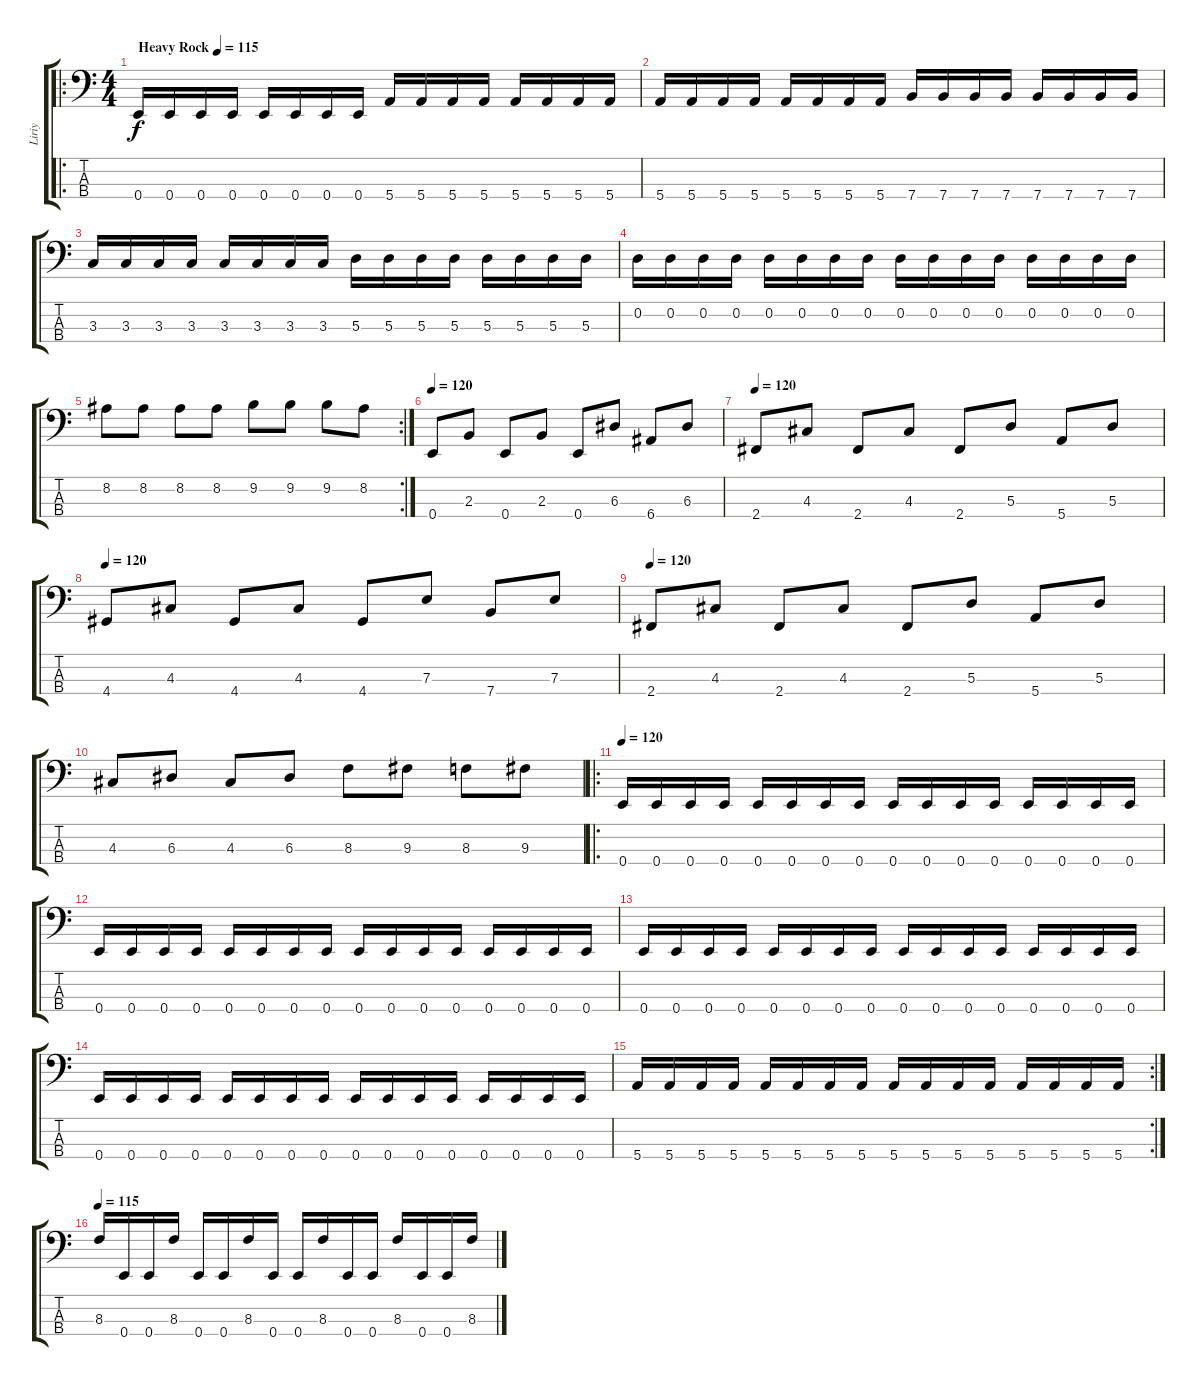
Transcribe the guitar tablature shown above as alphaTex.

\track ("Liriy" "Liriy") {instrument electricbassfinger}
\staff {score tabs}
\tuning (G2 D2 A1 E1) {hide}
\ro
\ts (4 4)
\tempo (115 "Heavy Rock")
\clef f4
\ks c
0.4.16{dy f instrument electricbassfinger} 0.4.16 0.4.16 0.4.16 0.4.16 0.4.16 0.4.16 0.4.16 5.4.16 5.4.16 5.4.16 5.4.16 5.4.16 5.4.16 5.4.16 5.4.16 |
5.4.16 5.4.16 5.4.16 5.4.16 5.4.16 5.4.16 5.4.16 5.4.16 7.4.16 7.4.16 7.4.16 7.4.16 7.4.16 7.4.16 7.4.16 7.4.16 |
3.3.16 3.3.16 3.3.16 3.3.16 3.3.16 3.3.16 3.3.16 3.3.16 5.3.16 5.3.16 5.3.16 5.3.16 5.3.16 5.3.16 5.3.16 5.3.16 |
0.2.16 0.2.16 0.2.16 0.2.16 0.2.16 0.2.16 0.2.16 0.2.16 0.2.16 0.2.16 0.2.16 0.2.16 0.2.16 0.2.16 0.2.16 0.2.16 |
\rc 2
8.2.8 8.2.8 8.2.8 8.2.8 9.2.8 9.2.8 9.2.8 8.2.8 |
\tempo 120
0.4.8 2.3.8 0.4.8 2.3.8 0.4.8 6.3.8 6.4.8 6.3.8 |
\tempo 120
2.4.8 4.3.8 2.4.8 4.3.8 2.4.8 5.3.8 5.4.8 5.3.8 |
\tempo 120
4.4.8 4.3.8 4.4.8 4.3.8 4.4.8 7.3.8 7.4.8 7.3.8 |
\tempo 120
2.4.8 4.3.8 2.4.8 4.3.8 2.4.8 5.3.8 5.4.8 5.3.8 |
4.3.8 6.3.8 4.3.8 6.3.8 8.3.8 9.3.8 8.3.8 9.3.8 |
\ro
\tempo 120
0.4.16 0.4.16 0.4.16 0.4.16 0.4.16 0.4.16 0.4.16 0.4.16 0.4.16 0.4.16 0.4.16 0.4.16 0.4.16 0.4.16 0.4.16 0.4.16 |
0.4.16 0.4.16 0.4.16 0.4.16 0.4.16 0.4.16 0.4.16 0.4.16 0.4.16 0.4.16 0.4.16 0.4.16 0.4.16 0.4.16 0.4.16 0.4.16 |
0.4.16 0.4.16 0.4.16 0.4.16 0.4.16 0.4.16 0.4.16 0.4.16 0.4.16 0.4.16 0.4.16 0.4.16 0.4.16 0.4.16 0.4.16 0.4.16 |
0.4.16 0.4.16 0.4.16 0.4.16 0.4.16 0.4.16 0.4.16 0.4.16 0.4.16 0.4.16 0.4.16 0.4.16 0.4.16 0.4.16 0.4.16 0.4.16 |
\rc 2
5.4.16 5.4.16 5.4.16 5.4.16 5.4.16 5.4.16 5.4.16 5.4.16 5.4.16 5.4.16 5.4.16 5.4.16 5.4.16 5.4.16 5.4.16 5.4.16 |
\tempo 115
8.3.16 0.4.16 0.4.16 8.3.16 0.4.16 0.4.16 8.3.16 0.4.16 0.4.16 8.3.16 0.4.16 0.4.16 8.3.16 0.4.16 0.4.16 8.3.16
